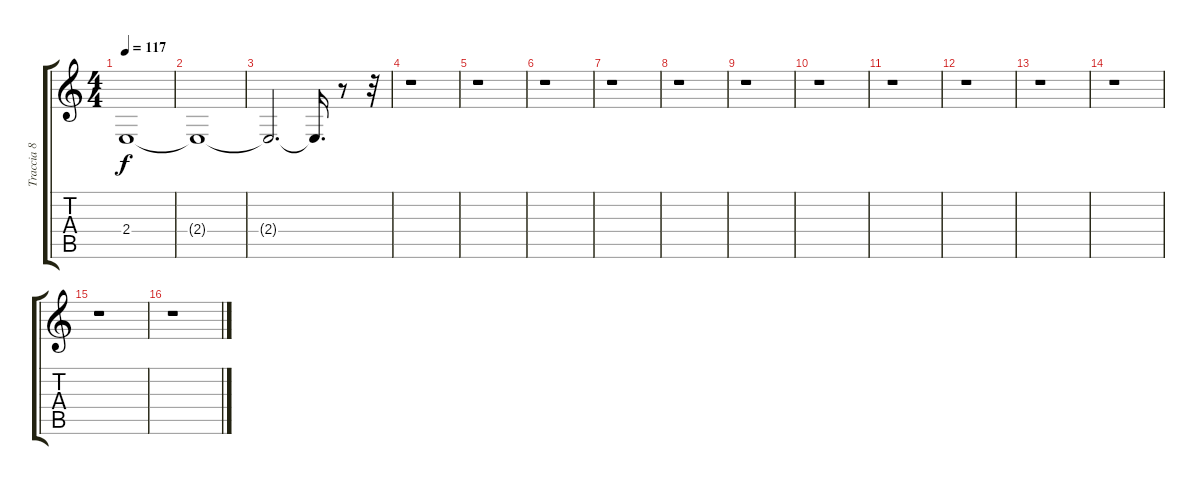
\track ("Traccia 8" "Traccia 8") {instrument seashore}
\staff {score tabs}
\tuning (E4 B3 G3 D3 A2 E2) {hide}
\ts (4 4)
\tempo 117
\clef g2
\ks c
2.4{t}.1{dy f} |
2.4{t}.1 |
2.4{t}.2{d} 2.4{t}.16{d} r.8 r.32 |
r.1 |
r.1 |
r.1 |
r.1 |
r.1 |
r.1 |
r.1 |
r.1 |
r.1 |
r.1 |
r.1 |
r.1 |
r.1
